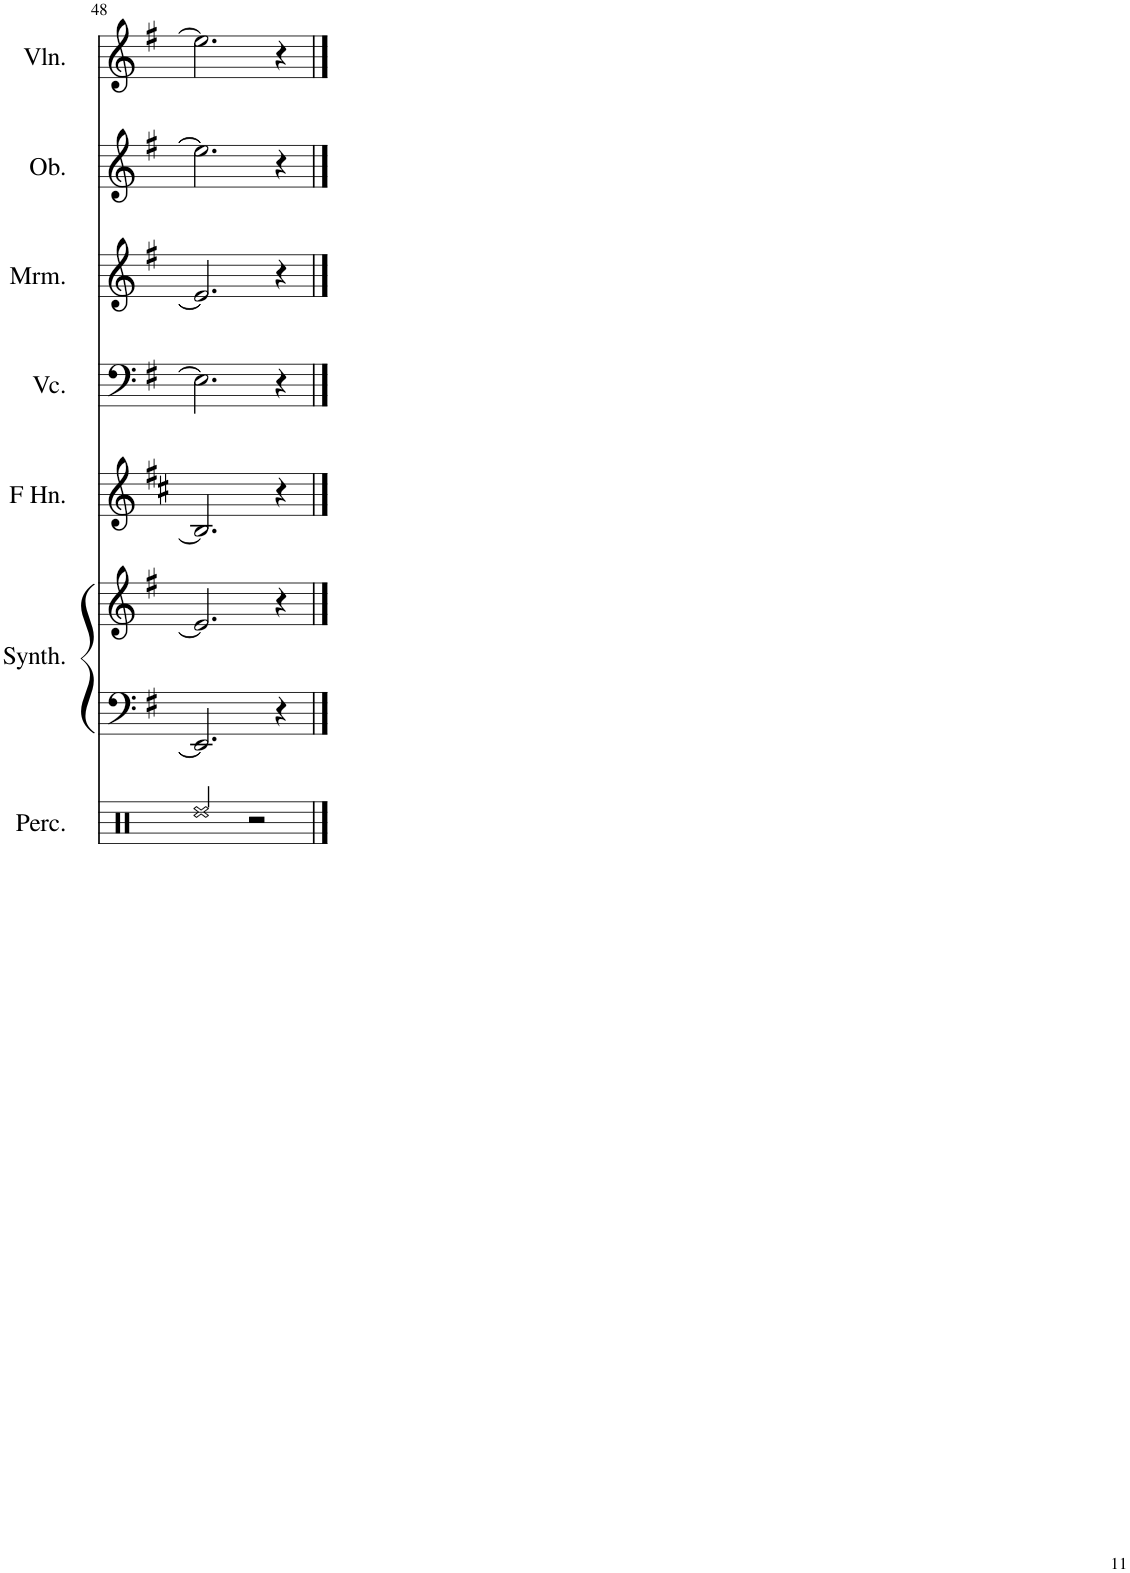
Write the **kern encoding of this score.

**kern	**kern	**kern	**kern	**kern	**kern	**kern	**kern
*part7	*part6	*part6	*part5	*part4	*part3	*part2	*part1
*staff8	*staff7	*staff6	*staff5	*staff4	*staff3	*staff2	*staff1
*I"Percussion	*I"String Synthesizer	*	*I"Horn in F	*I"Violoncello	*I"Marimba	*I"Oboe	*I"Violin
*I'Perc.	*I'Synth.	*	*	*I'Vc.	*I'Mrm.	*I'Ob.	*I'Vln.
!!LO:PB:g=z
*clefX	*clefF4	*clefG2	*clefG2	*clefF4	*clefG2	*clefG2	*clefG2
*	*	*	*Trd4c7	*	*	*	*
*k[]	*k[f#]	*k[f#]	*k[f#c#]	*k[f#]	*k[f#]	*k[f#]	*k[f#]
*M4/4	*M4/4	*M4/4	*M4/4	*M4/4	*M4/4	*M4/4	*M4/4
=48	=48	=48	=48	=48	=48	=48	=48
2Rdd/	2.EE/]	2.e/]	2.B/]	2.E\]	2.e/]	2.ee\]	2.ee\]
2r	.	.	.	.	.	.	.
.	4r	4r	4r	4r	4r	4r	4r
==	==	==	==	==	==	==	==
*-	*-	*-	*-	*-	*-	*-	*-
